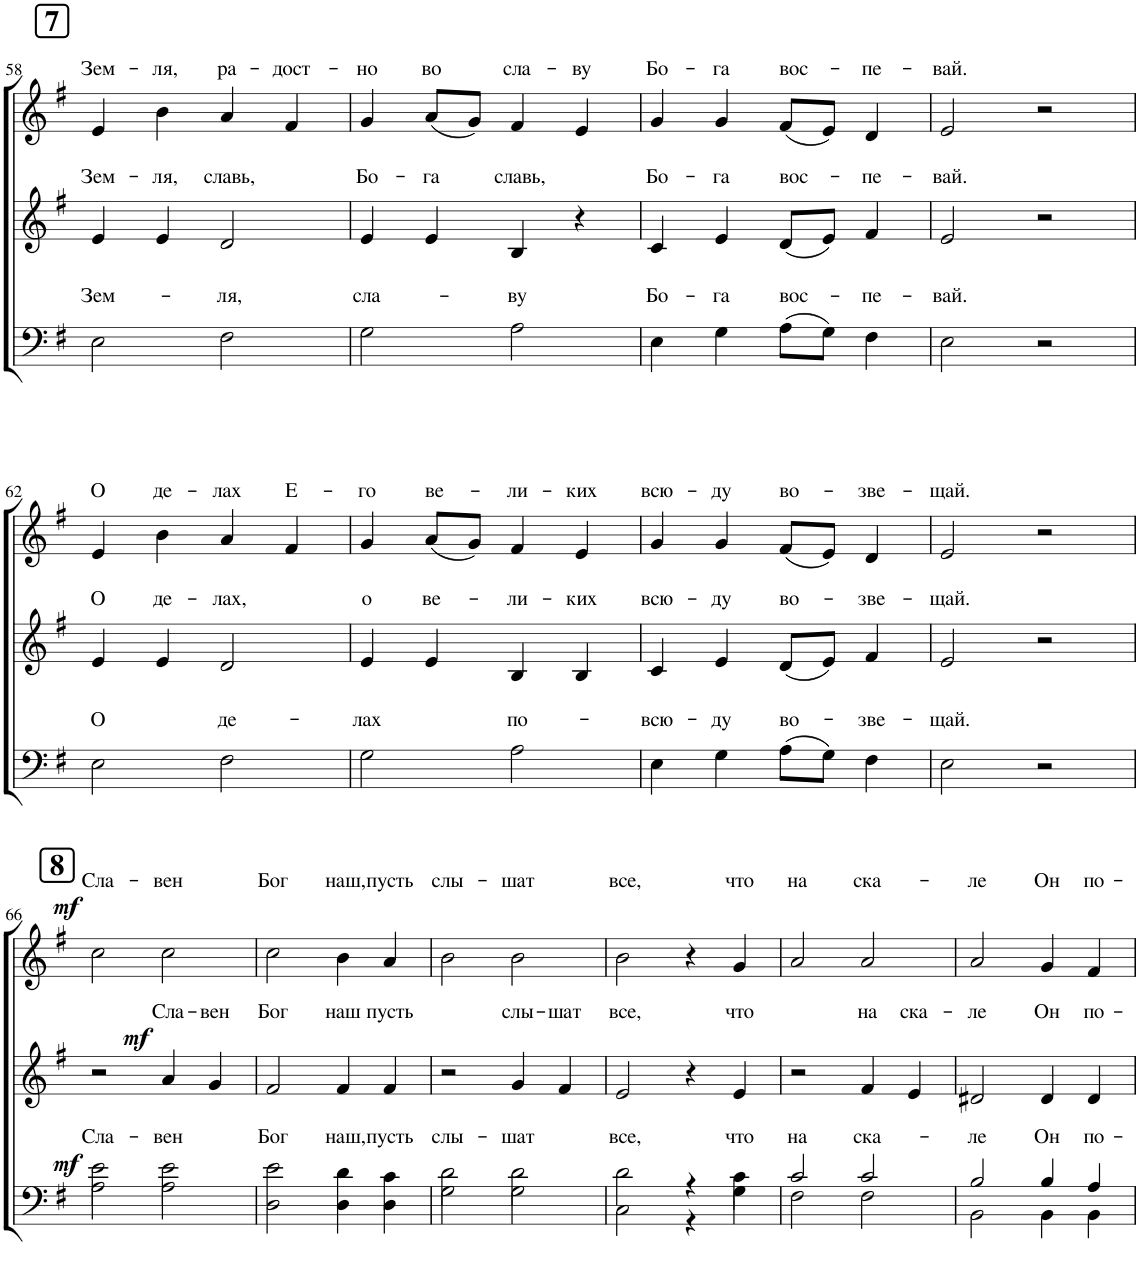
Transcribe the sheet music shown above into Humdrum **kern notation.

**kern	**text	**dynam	**kern	**text	**dynam	**kern	**text	**dynam
*part3	*part3	*part3	*part2	*part2	*part2	*part1	*part1	*part1
*staff3	*staff3	*staff3	*staff2	*staff2	*staff2	*staff1	*staff1	*staff1
*I"T B	*	*	*I"Women	*	*	*I"Women	*	*
!!LO:PB:g=z
*clefF4	*	*	*clefG2	*	*	*clefG2	*	*
*k[f#]	*	*	*k[f#]	*	*	*k[f#]	*	*
*M4/4	*	*	*M4/4	*	*	*M4/4	*	*
*met(c)	*	*	*met(c)	*	*	*met(c)	*	*
!!LO:REH:place=s1:a:B:cj:fs=14:t=7
=58	=58	=58	=58	=58	=58	=58	=58	=58
!	!LO:LY:a	!	!	!LO:LY:a	!	!	!LO:LY:a	!
2E\	Зем-	.	4e/	Зем-	.	4e/	Зем-	.
!	!	!	!	!LO:LY:a	!	!	!LO:LY:a	!
.	.	.	4e/	-ля,	.	4b\	-ля,	.
!	!LO:LY:a	!	!	!LO:LY:a	!	!	!LO:LY:a	!
2F#\	-ля,	.	2d/	славь,	.	4a/	ра-	.
!	!	!	!	!	!	!	!LO:LY:a	!
.	.	.	.	.	.	4f#/	-дост-	.
=59	=59	=59	=59	=59	=59	=59	=59	=59
!	!LO:LY:a	!	!	!LO:LY:a	!	!	!LO:LY:a	!
2G\	сла-	.	4e/	Бо-	.	4g/	-но	.
!	!	!	!	!LO:LY:a	!	!	!LO:LY:a	!
.	.	.	4e/	-га	.	(8a/L	во	.
.	.	.	.	.	.	8g/J)	.	.
!	!LO:LY:a	!	!	!LO:LY:a	!	!	!LO:LY:a	!
2A\	-ву	.	4B/	славь,	.	4f#/	сла-	.
!	!	!	!	!	!	!	!LO:LY:a	!
.	.	.	4r	.	.	4e/	-ву	.
=60	=60	=60	=60	=60	=60	=60	=60	=60
!	!LO:LY:a	!	!	!LO:LY:a	!	!	!LO:LY:a	!
4E\	Бо-	.	4c/	Бо-	.	4g/	Бо-	.
!	!LO:LY:a	!	!	!LO:LY:a	!	!	!LO:LY:a	!
4G\	-га	.	4e/	-га	.	4g/	-га	.
!	!LO:LY:a	!	!	!LO:LY:a	!	!	!LO:LY:a	!
8A\L	вос-	.	8d/L	вос-	.	(8f#/L	вос-	.
8G\J	.	.	8e/J	.	.	8e/J)	.	.
!	!LO:LY:a	!	!	!LO:LY:a	!	!	!LO:LY:a	!
4F#\	-пе-	.	4f#/	-пе-	.	4d/	-пе-	.
=61	=61	=61	=61	=61	=61	=61	=61	=61
!	!LO:LY:a	!	!	!LO:LY:a	!	!	!LO:LY:a	!
2E\	-вай.	.	2e/	-вай.	.	2e/	-вай.	.
2r	.	.	2r	.	.	2r	.	.
!!LO:LB:g=z
=62	=62	=62	=62	=62	=62	=62	=62	=62
!	!LO:LY:a	!	!	!LO:LY:a	!	!	!LO:LY:a	!
2E\	О	.	4e/	О	.	4e/	О	.
!	!	!	!	!LO:LY:a	!	!	!LO:LY:a	!
.	.	.	4e/	де-	.	4b\	де-	.
!	!LO:LY:a	!	!	!LO:LY:a	!	!	!LO:LY:a	!
2F#\	де-	.	2d/	-лах,	.	4a/	-лах	.
!	!	!	!	!	!	!	!LO:LY:a	!
.	.	.	.	.	.	4f#/	Е-	.
=63	=63	=63	=63	=63	=63	=63	=63	=63
!	!LO:LY:a	!	!	!LO:LY:a	!	!	!LO:LY:a	!
2G\	-лах	.	4e/	о	.	4g/	-го	.
!	!	!	!	!LO:LY:a	!	!	!LO:LY:a	!
.	.	.	4e/	ве-	.	(8a/L	ве-	.
.	.	.	.	.	.	8g/J)	.	.
!	!LO:LY:a	!	!	!LO:LY:a	!	!	!LO:LY:a	!
2A\	по-	.	4B/	-ли-	.	4f#/	-ли-	.
!	!	!	!	!LO:LY:a	!	!	!LO:LY:a	!
.	.	.	4B/	-ких	.	4e/	-ких	.
=64	=64	=64	=64	=64	=64	=64	=64	=64
!	!LO:LY:a	!	!	!LO:LY:a	!	!	!LO:LY:a	!
4E\	-всю-	.	4c/	всю-	.	4g/	всю-	.
!	!LO:LY:a	!	!	!LO:LY:a	!	!	!LO:LY:a	!
4G\	-ду	.	4e/	-ду	.	4g/	-ду	.
!	!LO:LY:a	!	!	!LO:LY:a	!	!	!LO:LY:a	!
8A\L	во-	.	8d/L	во-	.	(8f#/L	во-	.
8G\J	.	.	8e/J	.	.	8e/J)	.	.
!	!LO:LY:a	!	!	!LO:LY:a	!	!	!LO:LY:a	!
4F#\	-зве-	.	4f#/	-зве-	.	4d/	-зве-	.
=65	=65	=65	=65	=65	=65	=65	=65	=65
!	!LO:LY:a	!	!	!LO:LY:a	!	!	!LO:LY:a	!
2E\	-щай.	.	2e/	-щай.	.	2e/	-щай.	.
2r	.	.	2r	.	.	2r	.	.
!!LO:LB:g=z
!!LO:REH:place=s1:a:B:cj:fs=14:t=8
=66	=66	=66	=66	=66	=66	=66	=66	=66
!	!LO:LY:a	!LO:DY:a	!	!	!	!	!LO:LY:a	!LO:DY:a
*^	*	*	*	*	*	*	*	*
2e\	2A\	Сла-	mf	2r	.	.	2cc\	Сла-	mf
!	!	!LO:LY:a	!	!	!LO:LY:a	!LO:DY:a	!	!LO:LY:a	!
2e\	2A\	-вен	.	4a/	Сла-	mf	2cc\	-вен	.
!	!	!	!	!	!LO:LY:a	!	!	!	!
.	.	.	.	4g/	-вен	.	.	.	.
=67	=67	=67	=67	=67	=67	=67	=67	=67	=67
!	!	!LO:LY:a	!	!	!LO:LY:a	!	!	!LO:LY:a	!
2e\	2D\	Бог	.	2f#/	Бог	.	2cc\	Бог	.
!	!	!LO:LY:a	!	!	!LO:LY:a	!	!	!LO:LY:a	!
4d\	4D\	наш,	.	4f#/	наш	.	4b\	наш,	.
!	!	!LO:LY:a	!	!	!LO:LY:a	!	!	!LO:LY:a	!
4c\	4D\	пусть	.	4f#/	пусть	.	4a/	пусть	.
=68	=68	=68	=68	=68	=68	=68	=68	=68	=68
!	!	!LO:LY:a	!	!	!	!	!	!LO:LY:a	!
2d\	2G\	слы-	.	2r	.	.	2b\	слы-	.
!	!	!LO:LY:a	!	!	!LO:LY:a	!	!	!LO:LY:a	!
2d\	2G\	-шат	.	4g/	слы-	.	2b\	-шат	.
!	!	!	!	!	!LO:LY:a	!	!	!	!
.	.	.	.	4f#/	-шат	.	.	.	.
=69	=69	=69	=69	=69	=69	=69	=69	=69	=69
!	!	!LO:LY:a	!	!	!LO:LY:a	!	!	!LO:LY:a	!
2d\	2C\	все,	.	2e/	все,	.	2b\	все,	.
4r	4r	.	.	4r	.	.	4r	.	.
!	!	!LO:LY:a	!	!	!LO:LY:a	!	!	!LO:LY:a	!
4c\	4G\	что	.	4e/	что	.	4g/	что	.
=70	=70	=70	=70	=70	=70	=70	=70	=70	=70
!	!	!LO:LY:a	!	!	!	!	!	!LO:LY:a	!
2c/	2F#\	на	.	2r	.	.	2a/	на	.
!	!	!LO:LY:a	!	!	!LO:LY:a	!	!	!LO:LY:a	!
2c/	2F#\	ска-	.	4f#/	на	.	2a/	ска-	.
!	!	!	!	!	!LO:LY:a	!	!	!	!
.	.	.	.	4e/	ска-	.	.	.	.
=71	=71	=71	=71	=71	=71	=71	=71	=71	=71
!	!	!LO:LY:a	!	!	!LO:LY:a	!	!	!LO:LY:a	!
2B/	2BB\	-ле	.	2d#X/	-ле	.	2a/	-ле	.
!	!	!LO:LY:a	!	!	!LO:LY:a	!	!	!LO:LY:a	!
4B/	4BB\	Он	.	4d#/	Он	.	4g/	Он	.
!	!	!LO:LY:a	!	!	!LO:LY:a	!	!	!LO:LY:a	!
4A/	4BB\	по-	.	4d#/	по-	.	4f#/	по-	.
*v	*v	*	*	*	*	*	*	*	*
=	=	=	=	=	=	=	=	=
*-	*-	*-	*-	*-	*-	*-	*-	*-
